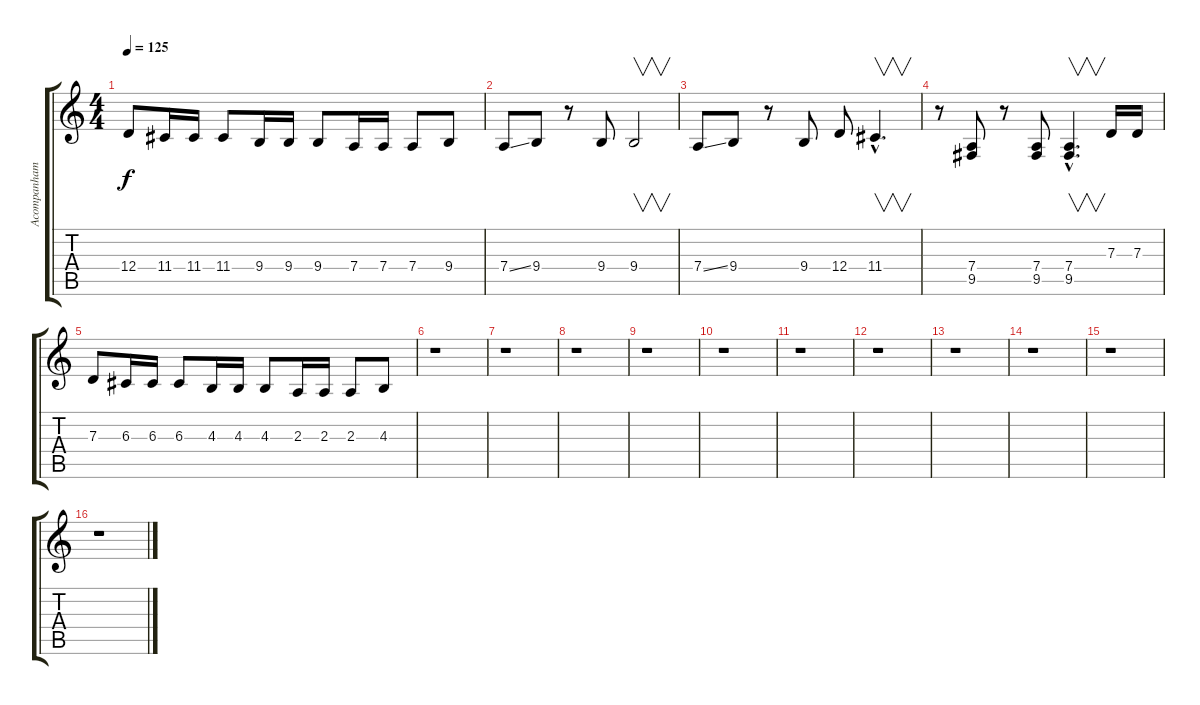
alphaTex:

\track ("Acompanhamento 1" "Acompanham") {instrument pizzicatostrings}
\staff {score tabs}
\tuning (E4 B3 G3 D3 A2 E2) {hide}
\ts (4 4)
\tempo 125
\clef g2
\ks c
12.4.8{dy f} 11.4.16 11.4.16 11.4.8 9.4.16 9.4.16 9.4.8 7.4.16 7.4.16 7.4.8 9.4.8 |
7.4{ss}.8 9.4.8 r.8 9.4.8 9.4.2{v} |
7.4{ss}.8 9.4.8 r.8 9.4.8 12.4.8 11.4{hac}.4{v d} |
r.8 (7.4 9.5).8 r.8 (7.4 9.5).8 (7.4{hac} 9.5{hac}).4{v d} 7.3.16 7.3.16 |
7.3.8 6.3.16 6.3.16 6.3.8 4.3.16 4.3.16 4.3.8 2.3.16 2.3.16 2.3.8 4.3.8 |
r.1 |
r.1 |
r.1 |
r.1 |
r.1 |
r.1 |
r.1 |
r.1 |
r.1 |
r.1 |
r.1
